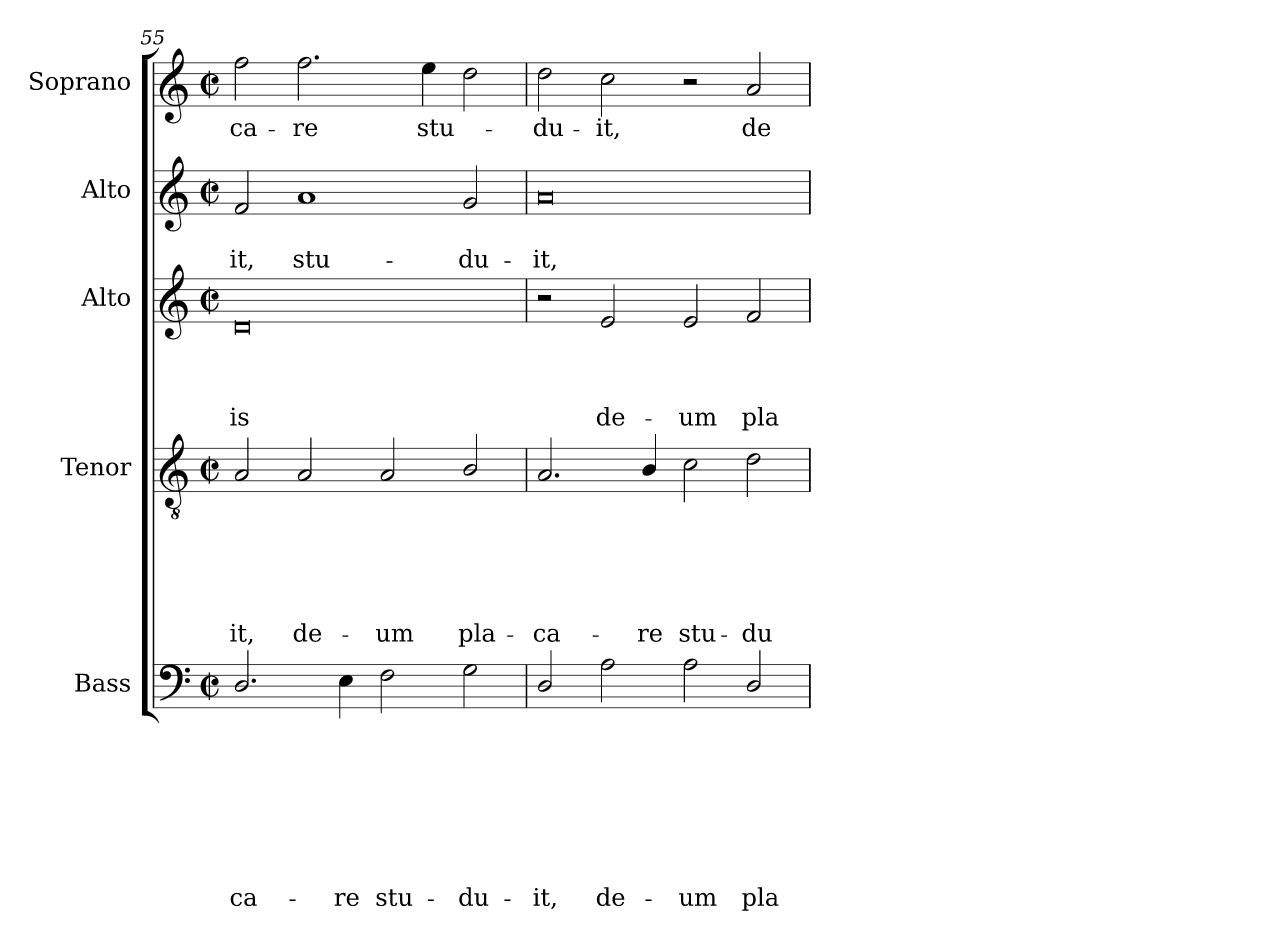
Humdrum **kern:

**kern	**text	**text	**text	**text	**text	**text	**text	**text	**kern	**text	**text	**text	**text	**text	**text	**kern	**text	**text	**text	**text	**kern	**text	**text	**kern	**text
*part5	*part5	*part5	*part5	*part5	*part5	*part5	*part5	*part5	*part4	*part4	*part4	*part4	*part4	*part4	*part4	*part3	*part3	*part3	*part3	*part3	*part2	*part2	*part2	*part1	*part1
*staff5	*staff5	*staff5	*staff5	*staff5	*staff5	*staff5	*staff5	*staff5	*staff4	*staff4	*staff4	*staff4	*staff4	*staff4	*staff4	*staff3	*staff3	*staff3	*staff3	*staff3	*staff2	*staff2	*staff2	*staff1	*staff1
*I"Bass	*	*	*	*	*	*	*	*	*I"Tenor	*	*	*	*	*	*	*I"Alto	*	*	*	*	*I"Alto	*	*	*I"Soprano	*
*I'B.	*	*	*	*	*	*	*	*	*I'T.	*	*	*	*	*	*	*I'A.	*	*	*	*	*I'A.	*	*	*I'S.	*
*clefF4	*	*	*	*	*	*	*	*	*clefGv2	*	*	*	*	*	*	*clefG2	*	*	*	*	*clefG2	*	*	*clefG2	*
*k[]	*	*	*	*	*	*	*	*	*k[]	*	*	*	*	*	*	*k[]	*	*	*	*	*k[]	*	*	*k[]	*
*C:	*	*	*	*	*	*	*	*	*C:	*	*	*	*	*	*	*C:	*	*	*	*	*C:	*	*	*C:	*
*M2/2	*	*	*	*	*	*	*	*	*M2/2	*	*	*	*	*	*	*M2/2	*	*	*	*	*M2/2	*	*	*M2/2	*
*met(c|)	*	*	*	*	*	*	*	*	*met(c|)	*	*	*	*	*	*	*met(c|)	*	*	*	*	*met(c|)	*	*	*met(c|)	*
=55	=55	=55	=55	=55	=55	=55	=55	=55	=55	=55	=55	=55	=55	=55	=55	=55	=55	=55	=55	=55	=55	=55	=55	=55	=55
!	!	!	!	!	!	!	!	!LO:LY:b	!	!	!	!	!	!	!LO:LY:b:rj	!	!	!	!	!LO:LY:b:rj	!	!	!LO:LY:b	!	!LO:LY:b:rj
2.D/	.	.	.	.	.	.	.	-ca-	2A/	.	.	.	.	.	-it,	0d	.	.	.	-is	2f/	.	-it,	2ff\	-ca-
!	!	!	!	!	!	!	!	!	!	!	!	!	!	!	!LO:LY:b:rj	!	!	!	!	!	!	!	!LO:LY:b	!	!LO:LY:b:rj
.	.	.	.	.	.	.	.	.	2A/	.	.	.	.	.	de-	.	.	.	.	.	1a	.	stu-	2.ff\	-re
!	!	!	!	!	!	!	!	!LO:LY:b	!	!	!	!	!	!	!	!	!	!	!	!	!	!	!	!	!
4E\	.	.	.	.	.	.	.	-re	.	.	.	.	.	.	.	.	.	.	.	.	.	.	.	.	.
!	!	!	!	!	!	!	!	!LO:LY:b	!	!	!	!	!	!	!LO:LY:b:rj	!	!	!	!	!	!	!	!	!	!
2F\	.	.	.	.	.	.	.	stu-	2A/	.	.	.	.	.	-um	.	.	.	.	.	.	.	.	.	.
!	!	!	!	!	!	!	!	!	!	!	!	!	!	!	!	!	!	!	!	!	!	!	!	!	!LO:LY:b:rj
.	.	.	.	.	.	.	.	.	.	.	.	.	.	.	.	.	.	.	.	.	.	.	.	4ee\	stu-
!	!	!	!	!	!	!	!	!LO:LY:b	!	!	!	!	!	!	!LO:LY:b:rj	!	!	!	!	!	!	!	!LO:LY:b	!	!
2G\	.	.	.	.	.	.	.	-du-	2B/	.	.	.	.	.	pla-	.	.	.	.	.	2g/	.	-du-	2dd\	.
=56	=56	=56	=56	=56	=56	=56	=56	=56	=56	=56	=56	=56	=56	=56	=56	=56	=56	=56	=56	=56	=56	=56	=56	=56	=56
!	!	!	!	!	!	!	!	!LO:LY:b	!	!	!	!	!	!	!LO:LY:b:rj	!	!	!	!	!	!	!	!LO:LY:b	!	!LO:LY:b:rj
2D/	.	.	.	.	.	.	.	-it,	2.A/	.	.	.	.	.	-ca-	2r	.	.	.	.	0a	.	-it,	2dd\	-du-
!	!	!	!	!	!	!	!	!LO:LY:b	!	!	!	!	!	!	!	!	!	!	!	!LO:LY:b:rj	!	!	!	!	!LO:LY:b:rj
2A\	.	.	.	.	.	.	.	de-	.	.	.	.	.	.	.	2e/	.	.	.	de-	.	.	.	2cc\	-it,
!	!	!	!	!	!	!	!	!	!	!	!	!	!	!	!LO:LY:b:rj	!	!	!	!	!	!	!	!	!	!
.	.	.	.	.	.	.	.	.	4B/	.	.	.	.	.	-re	.	.	.	.	.	.	.	.	.	.
!	!	!	!	!	!	!	!	!LO:LY:b	!	!	!	!	!	!	!LO:LY:b:rj	!	!	!	!	!LO:LY:b:rj	!	!	!	!	!
2A\	.	.	.	.	.	.	.	-um	2c\	.	.	.	.	.	stu-	2e/	.	.	.	-um	.	.	.	2r	.
!	!	!	!	!	!	!	!	!LO:LY:b	!	!	!	!	!	!	!LO:LY:b:rj	!	!	!	!	!LO:LY:b:rj	!	!	!	!	!LO:LY:b:rj
2D/	.	.	.	.	.	.	.	pla-	2d\	.	.	.	.	.	-du-	2f/	.	.	.	pla-	.	.	.	2a/	de-
=	=	=	=	=	=	=	=	=	=	=	=	=	=	=	=	=	=	=	=	=	=	=	=	=	=
*-	*-	*-	*-	*-	*-	*-	*-	*-	*-	*-	*-	*-	*-	*-	*-	*-	*-	*-	*-	*-	*-	*-	*-	*-	*-
